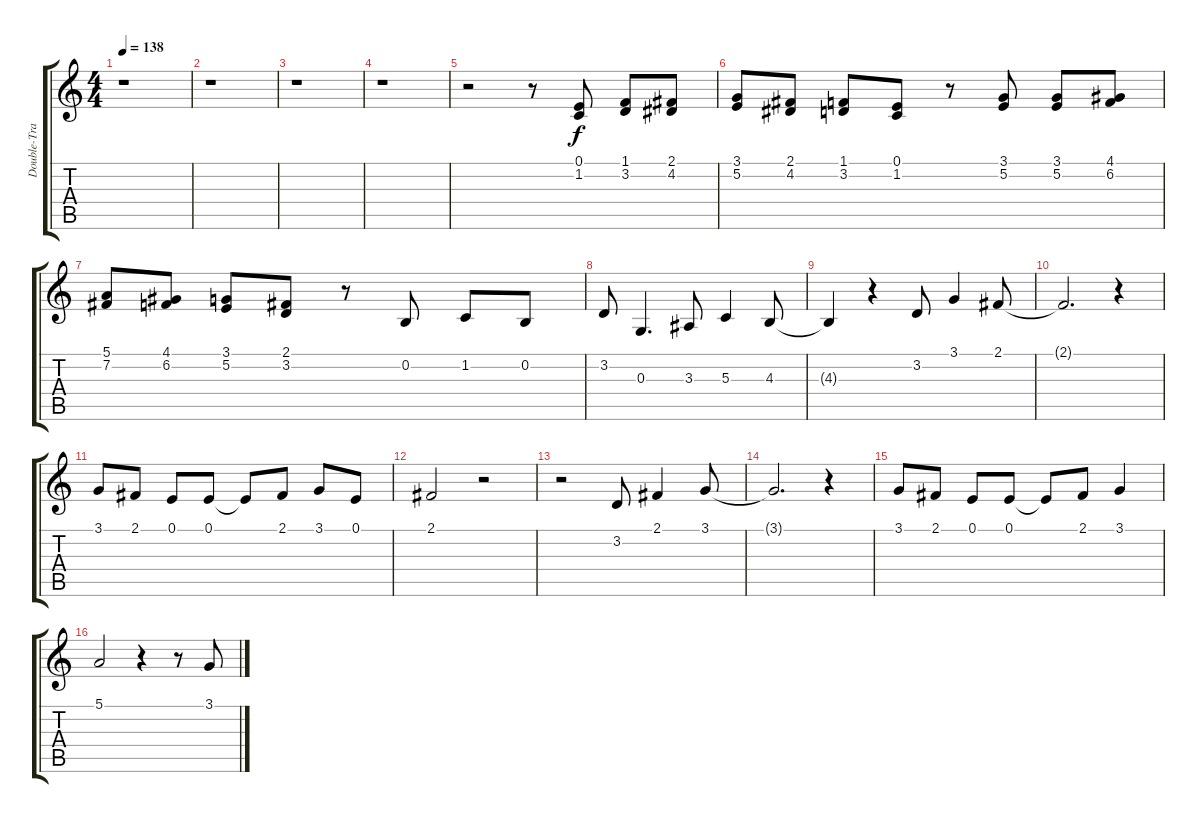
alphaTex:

\track ("Double-Tracked Lead Vocal (John Lennon)" "Double-Tra") {instrument altosax}
\staff {score tabs}
\tuning (E4 B3 G3 D3 A2 E2) {hide}
\ts (4 4)
\tempo 138
\clef g2
\ks c
r.1{dy f} |
r.1 |
r.1 |
r.1 |
r.2 r.8 (0.1 1.2).8 (1.1 3.2).8 (2.1 4.2).8 |
(3.1 5.2).8 (2.1 4.2).8 (1.1 3.2).8 (0.1 1.2).8 r.8 (3.1 5.2).8 (3.1 5.2).8 (4.1 6.2).8 |
(5.1 7.2).8 (4.1 6.2).8 (3.1 5.2).8 (2.1 3.2).8 r.8 0.2.8 1.2.8 0.2.8 |
3.2.8 0.3.4{d} 3.3.8 5.3.4 4.3.8 |
4.3{t}.4 r.4 3.2.8 3.1.4 2.1.8 |
2.1{t}.2{d} r.4 |
3.1.8 2.1.8 0.1.8 0.1.8 0.1{t}.8 2.1.8 3.1.8 0.1.8 |
2.1.2 r.2 |
r.2 3.2.8 2.1.4 3.1.8 |
3.1{t}.2{d} r.4 |
3.1.8 2.1.8 0.1.8 0.1.8 0.1{t}.8 2.1.8 3.1.4 |
5.1.2 r.4 r.8 3.1.8
